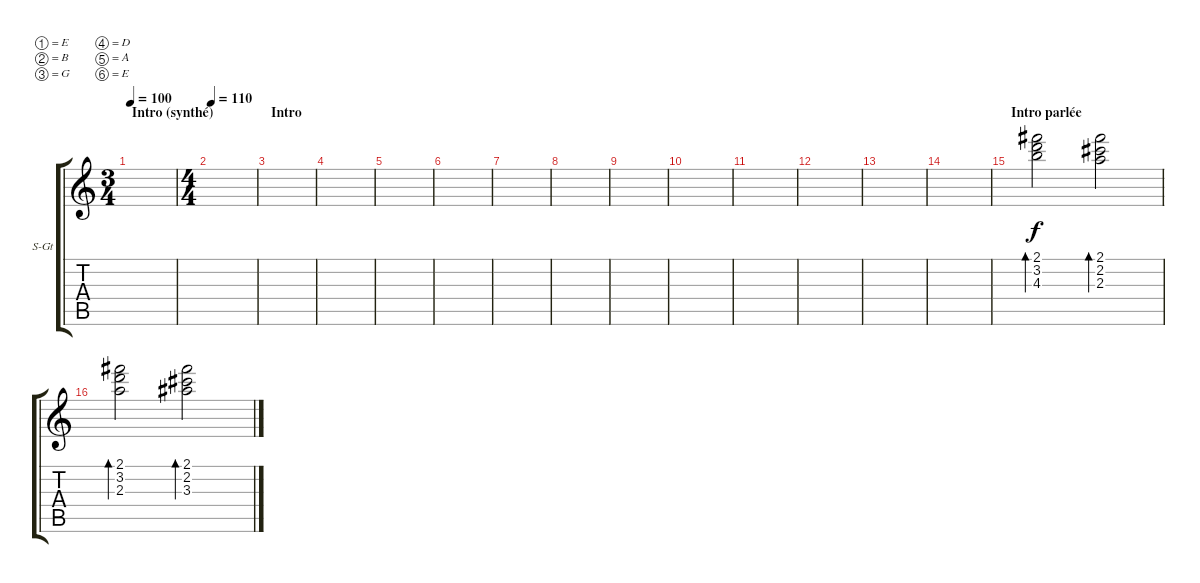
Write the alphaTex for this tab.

\defaultSystemsLayout 4
\bracketExtendMode groupsimilarinstruments
\firstSystemTrackNameOrientation horizontal
\otherSystemsTrackNameOrientation horizontal
\track ("Synthétiseur secondaire" "S-Gt") {instrument acousticguitarsteel}
\staff {score tabs}
\tuning (E5 B4 G4 D4 A3 E3)
\ts (3 4)
\section ("" "Intro (synthé)")
\tempo 100
\clef g2
\ks c
|
\ts (4 4)
\tempo 110
|
\section ("" "Intro")
|
|
|
|
|
|
|
|
|
|
|
|
\section ("" "Intro parlée")
(4.3 3.2 2.1).2{bd 225} (2.3 2.2 2.1).2{bd 225} |
(2.3 3.2 2.1).2{bd 225} (3.3 2.2 2.1).2{bd 225}
